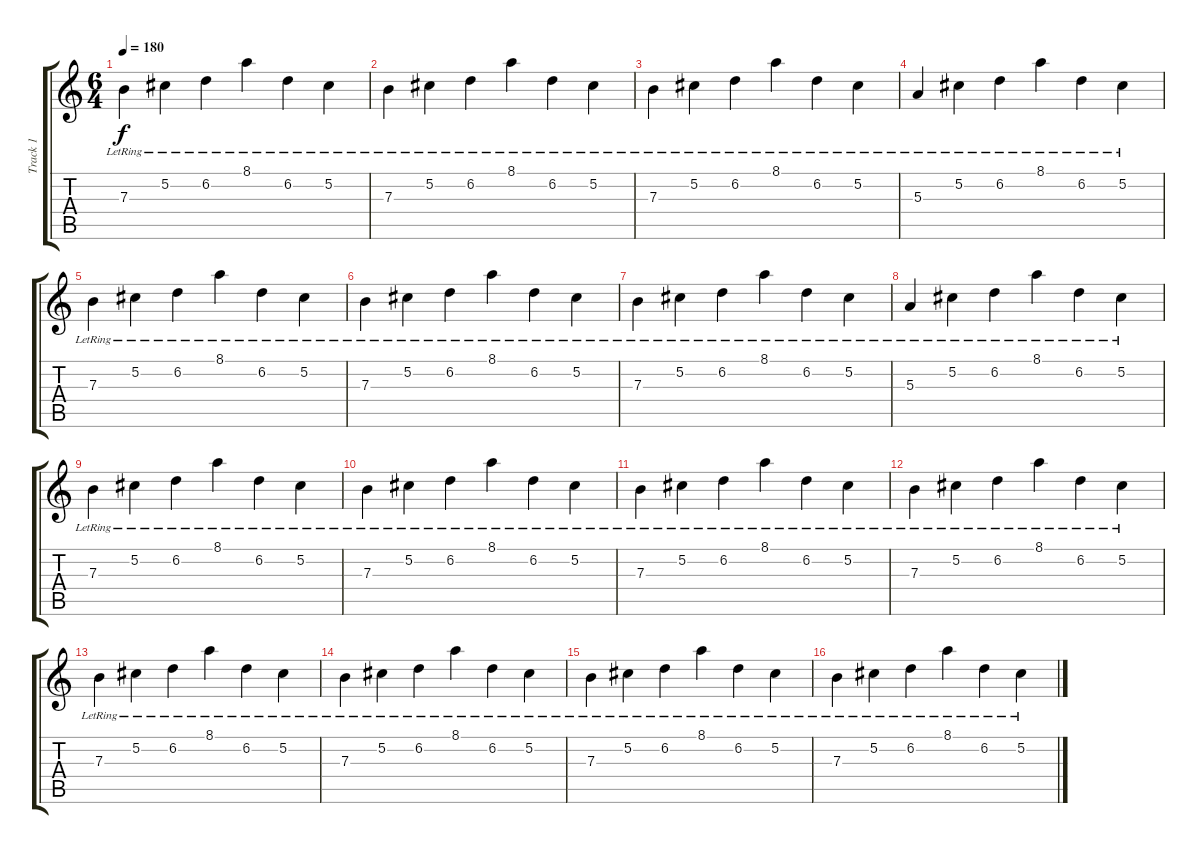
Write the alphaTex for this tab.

\track ("Track 1" "Track 1") {instrument distortionguitar}
\staff {score tabs}
\tuning (Db4 Ab3 E3 B2 Gb2 B1) {hide}
\ts (6 4)
\tempo 180
\clef g2
\ks c
7.3{lr}.4{dy f} 5.2{lr}.4 6.2{lr}.4 8.1{lr}.4 6.2{lr}.4 5.2{lr}.4 |
7.3{lr}.4 5.2{lr}.4 6.2{lr}.4 8.1{lr}.4 6.2{lr}.4 5.2{lr}.4 |
7.3{lr}.4 5.2{lr}.4 6.2{lr}.4 8.1{lr}.4 6.2{lr}.4 5.2{lr}.4 |
5.3{lr}.4 5.2{lr}.4 6.2{lr}.4 8.1{lr}.4 6.2{lr}.4 5.2{lr}.4 |
7.3{lr}.4 5.2{lr}.4 6.2{lr}.4 8.1{lr}.4 6.2{lr}.4 5.2{lr}.4 |
7.3{lr}.4 5.2{lr}.4 6.2{lr}.4 8.1{lr}.4 6.2{lr}.4 5.2{lr}.4 |
7.3{lr}.4 5.2{lr}.4 6.2{lr}.4 8.1{lr}.4 6.2{lr}.4 5.2{lr}.4 |
5.3{lr}.4 5.2{lr}.4 6.2{lr}.4 8.1{lr}.4 6.2{lr}.4 5.2{lr}.4 |
7.3{lr}.4 5.2{lr}.4 6.2{lr}.4 8.1{lr}.4 6.2{lr}.4 5.2{lr}.4 |
7.3{lr}.4 5.2{lr}.4 6.2{lr}.4 8.1{lr}.4 6.2{lr}.4 5.2{lr}.4 |
7.3{lr}.4 5.2{lr}.4 6.2{lr}.4 8.1{lr}.4 6.2{lr}.4 5.2{lr}.4 |
7.3{lr}.4 5.2{lr}.4 6.2{lr}.4 8.1{lr}.4 6.2{lr}.4 5.2{lr}.4 |
7.3{lr}.4 5.2{lr}.4 6.2{lr}.4 8.1{lr}.4 6.2{lr}.4 5.2{lr}.4 |
7.3{lr}.4 5.2{lr}.4 6.2{lr}.4 8.1{lr}.4 6.2{lr}.4 5.2{lr}.4 |
7.3{lr}.4 5.2{lr}.4 6.2{lr}.4 8.1{lr}.4 6.2{lr}.4 5.2{lr}.4 |
7.3{lr}.4 5.2{lr}.4 6.2{lr}.4 8.1{lr}.4 6.2{lr}.4 5.2{lr}.4
